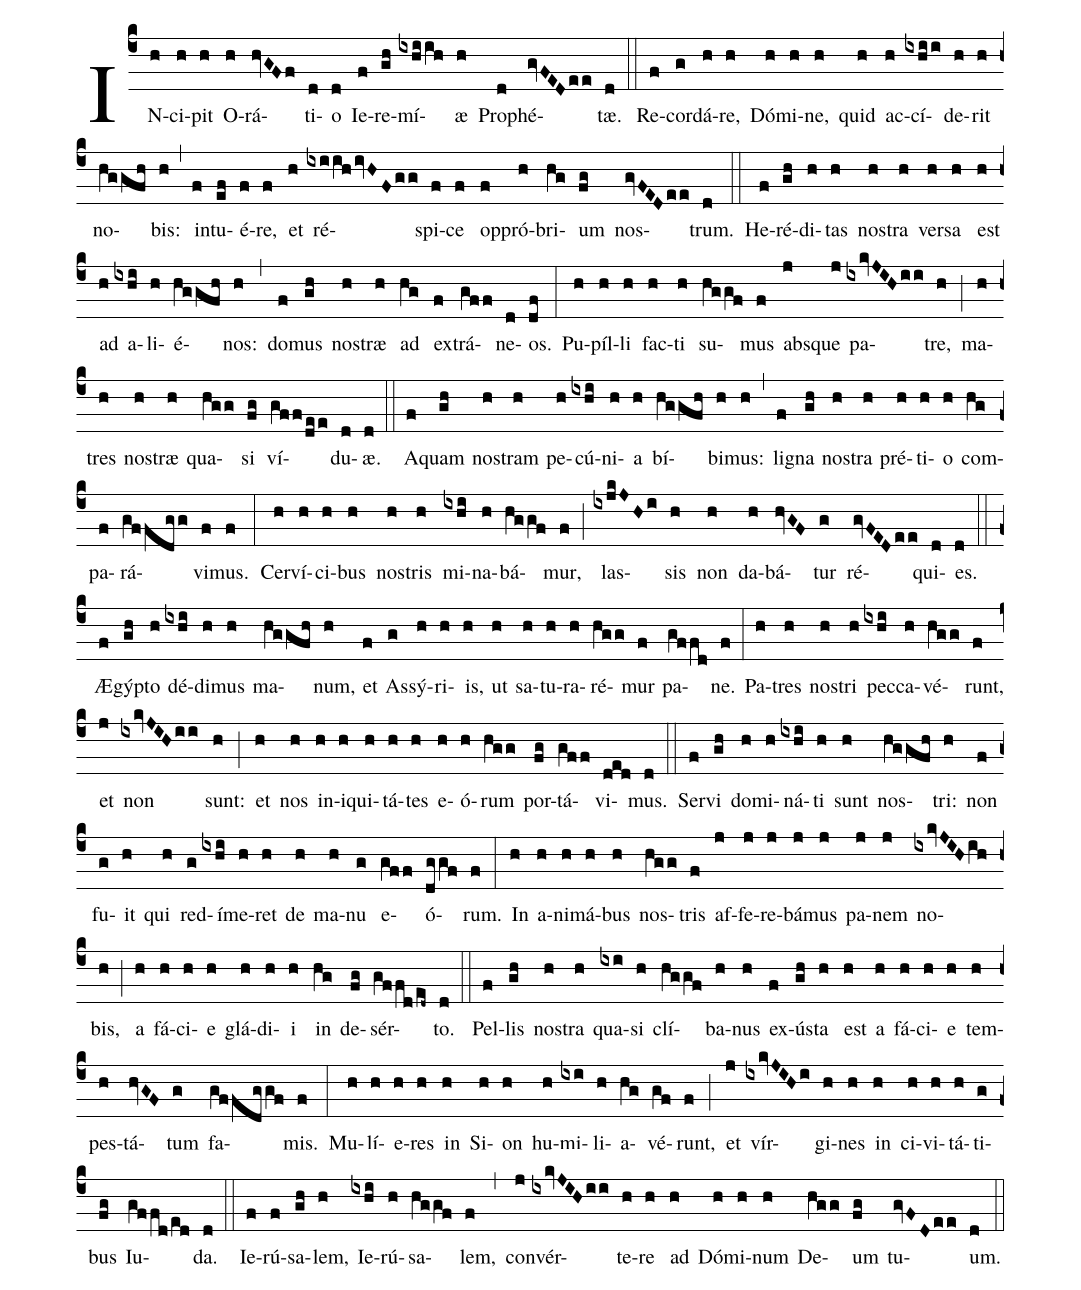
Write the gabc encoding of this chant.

%%
(c4)
IN(h)ci(h)pit(h) O(h)rá(hvGFf)ti(d)o(d) Ie(f)re(gh)mí(ixhi/ih)æ(h) Pro(d)phé(gvFEDee)tæ.(d) (::)
Re(f)cor(g)dá(h)re,(h) Dó(h)mi(h)ne,(h) quid(h) ac(h)cí(ixhii)de(h)rit(h) no(hggfh)bis:(h) (,)
in(f)tu(ef)é(f)re,(f) et(h) ré(ixiihivHFgg)spi(f)ce(f) op(f)pró(h)bri(hg)um(fg) nos(gvFEDee)trum.(d) (::)
He(f)ré(gh)di(h)tas(h) nos(h)tra(h) ver(h)sa(h) est(h) ad(h) a(ixhi)li(h)é(hggfh)nos:(h) (,)
do(f)mus(gh) nos(h)træ(h) ad(hg) ex(f)trá(gff)ne(d)os.(df) (:)
Pu(h)píl(h)li(h) fac(h)ti(h) su(hggf)mus(f) abs(j)que(j) pa(ixkvJIHii)tre,(h) (;)
ma(h)tres(h) nos(h)træ(h) qua(hgg)si(fg) ví(gff/dee)du(d)æ.(d) (::)
A(f)quam(gh) nos(h)tram(h) pe(h)cú(ixhi)ni(h)a(h) bí(hggfh)bi(h)mus:(h) (,)
li(f)gna(gh) nos(h)tra(h) pré(h)ti(h)o(h) com(hg)pa(f)rá(gffdgg)vi(f)mus.(f) (:)
Cer(h)ví(h)ci(h)bus(h) nos(h)tris(h) mi(ixhi)na(h)bá(hggf)mur,(f) (;)
las(ixjkJHi)sis(h) non(h) da(h)bá(hvGF)tur(g) ré(gvFEDee)qui(d)es.(d) (::)
Æ(f)gýp(gh)to(h) dé(ixhi)di(h)mus(h) ma(hggfh)num,(h) et(f) As(g)sý(h)ri(h)is,(h) ut(h) sa(h)tu(h)ra(h)ré(hgg)mur(f) pa(gffd)ne.(f) (:)
Pa(h)tres(h) nos(h)tri(h) pec(ixhi)ca(h)vé(hgg)runt,(f) et(j) non(ixkvJIHii) sunt:(h) (;)
et(h) nos(h) in(h)i(h)qui(h)tá(h)tes(h) e(h)ó(h)rum(hgg) por(fg)tá(gff)vi(ded)mus.(d) (::)
Ser(f)vi(gh) do(h)mi(h)ná(ixhi)ti(h) sunt(h) nos(hggfh)tri:(h) non(f) fu(g)it(h) qui(h) red(g)í(ixhi)me(h)ret(h) de(h) ma(h)nu(g) e(gff)ó(dggf)rum.(f) (:)
In(h) a(h)ni(h)má(h)bus(h) nos(hgg)tris(f) af(j)fe(j)re(j)bá(j)mus(j) pa(j)nem(j) no(ixkvJIHih)bis,(h) (;)
a(h) fá(h)ci(h)e(h) glá(h)di(h)i(h) in(hg) de(fg)sér(gffd/ed~)to.(d) (::)
Pel(f)lis(gh) nos(h)tra(h) qua(ixi)si(h) clí(hggf)ba(h)nus(h) ex(f)ús(gh)ta(h) est(h) a(h) fá(h)ci(h)e(h) tem(h)pes(h)tá(hvGF)tum(g) fa(gffdggf)mis.(f) (:)
Mu(h)lí(h)e(h)res(h) in(h) Si(h)on(h) hu(h)mi(ixi)li(h)a(hg)vé(gf)runt,(f) (;)
et(j) vír(ixkvJIHi)gi(h)nes(h) in(h) ci(h)vi(h)tá(h)ti(g)bus(fg) Iu(gffd/ed)da.(d) (::)
Ie(f)rú(f)sa(gh)lem,(h) Ie(ixhi)rú(h)sa(hggf)lem,(f) (,)
con(j)vér(ixkvJIHii)te(h)re(h) ad(h) Dó(h)mi(h)num(h) De(hgg)um(fg) tu(gvFDee)um.(d) (::)
